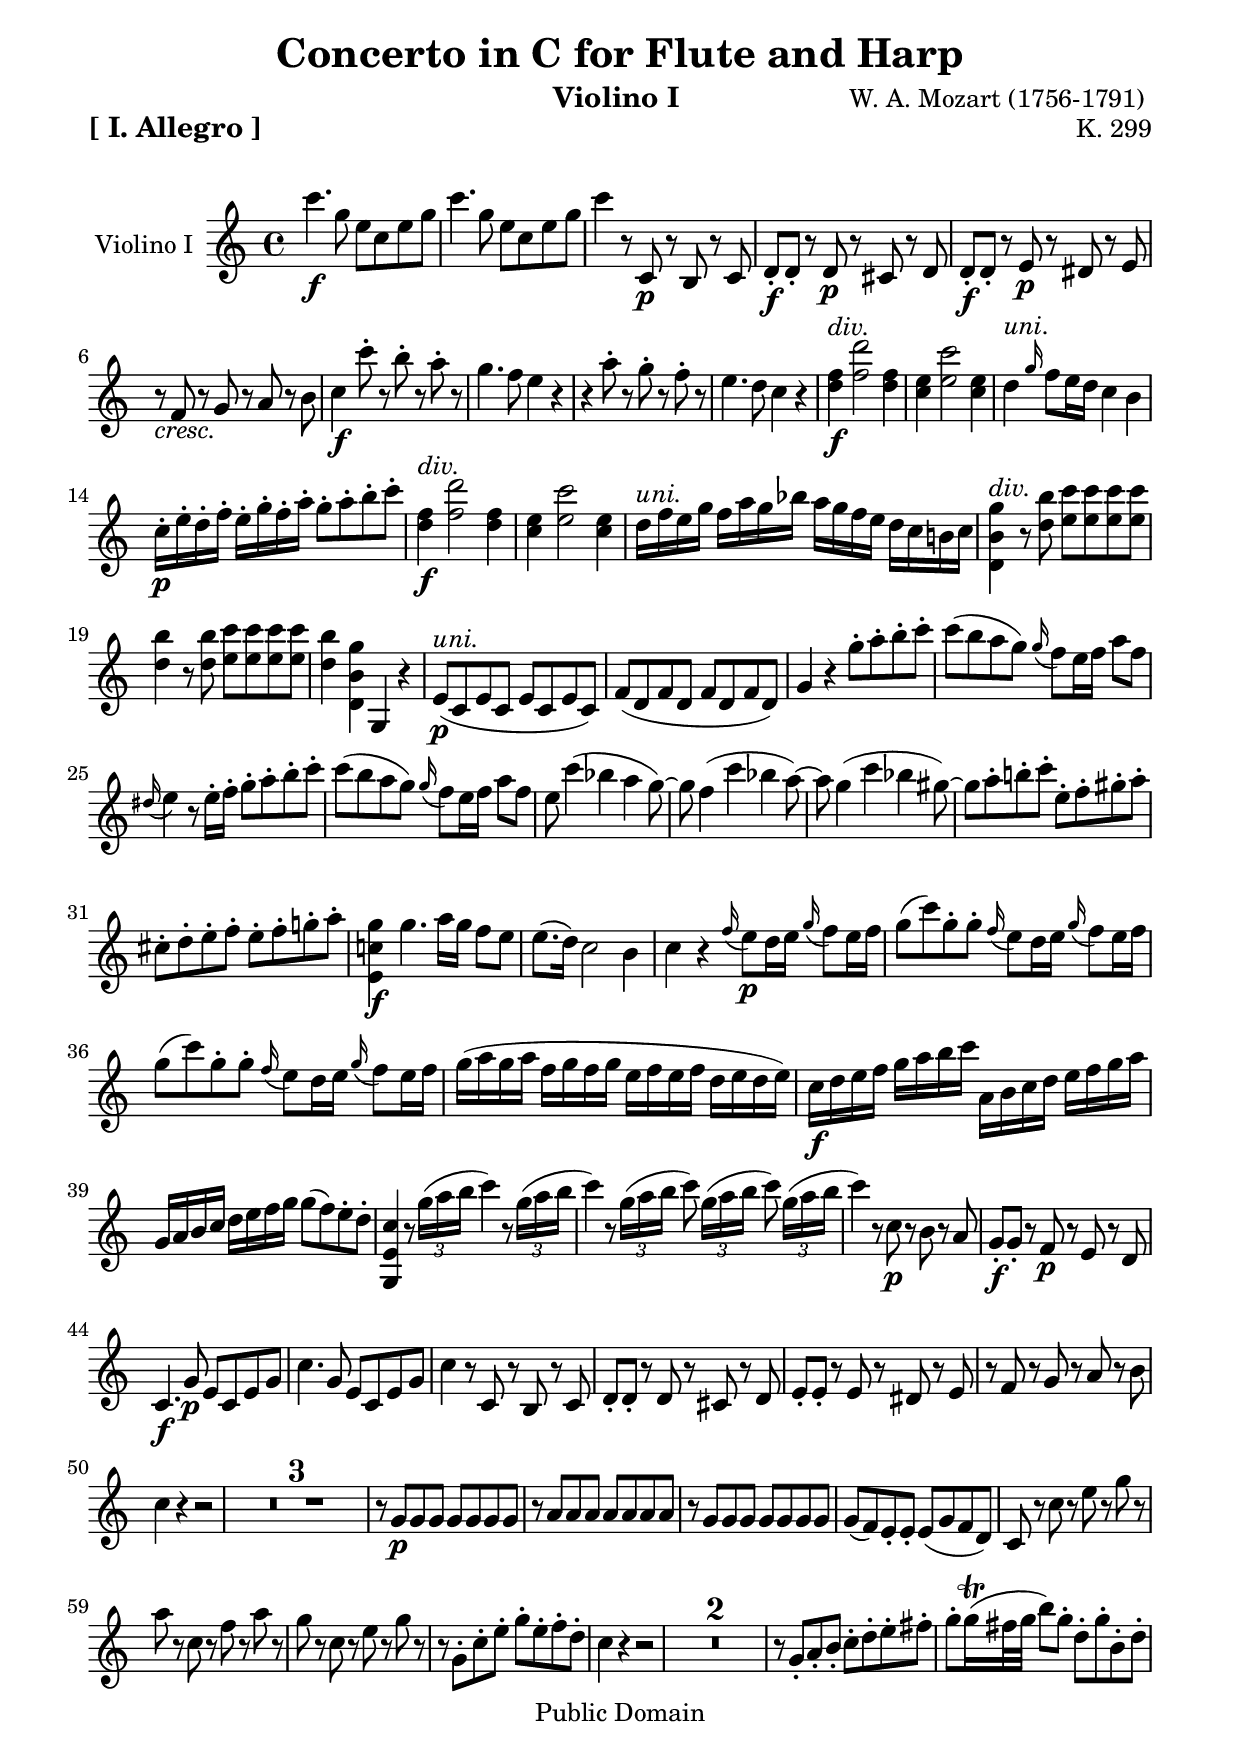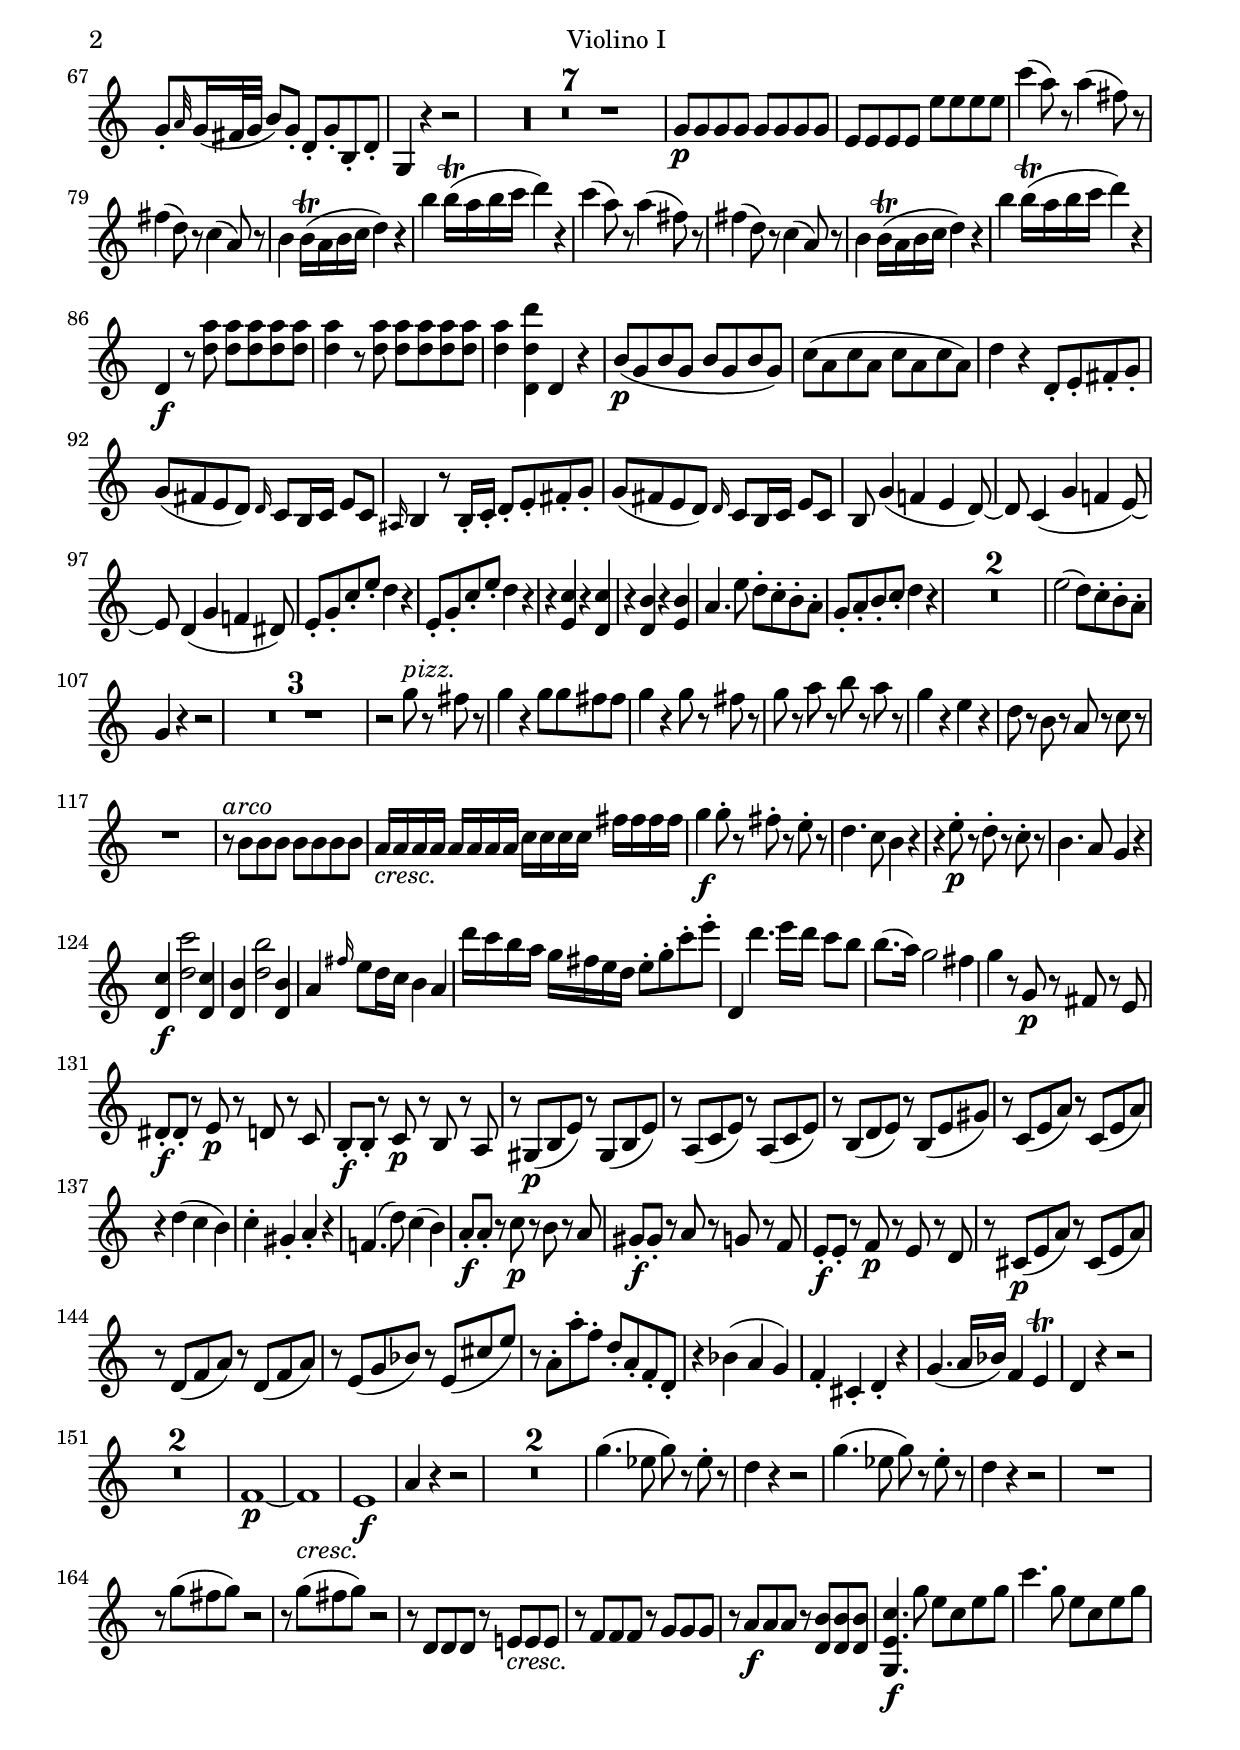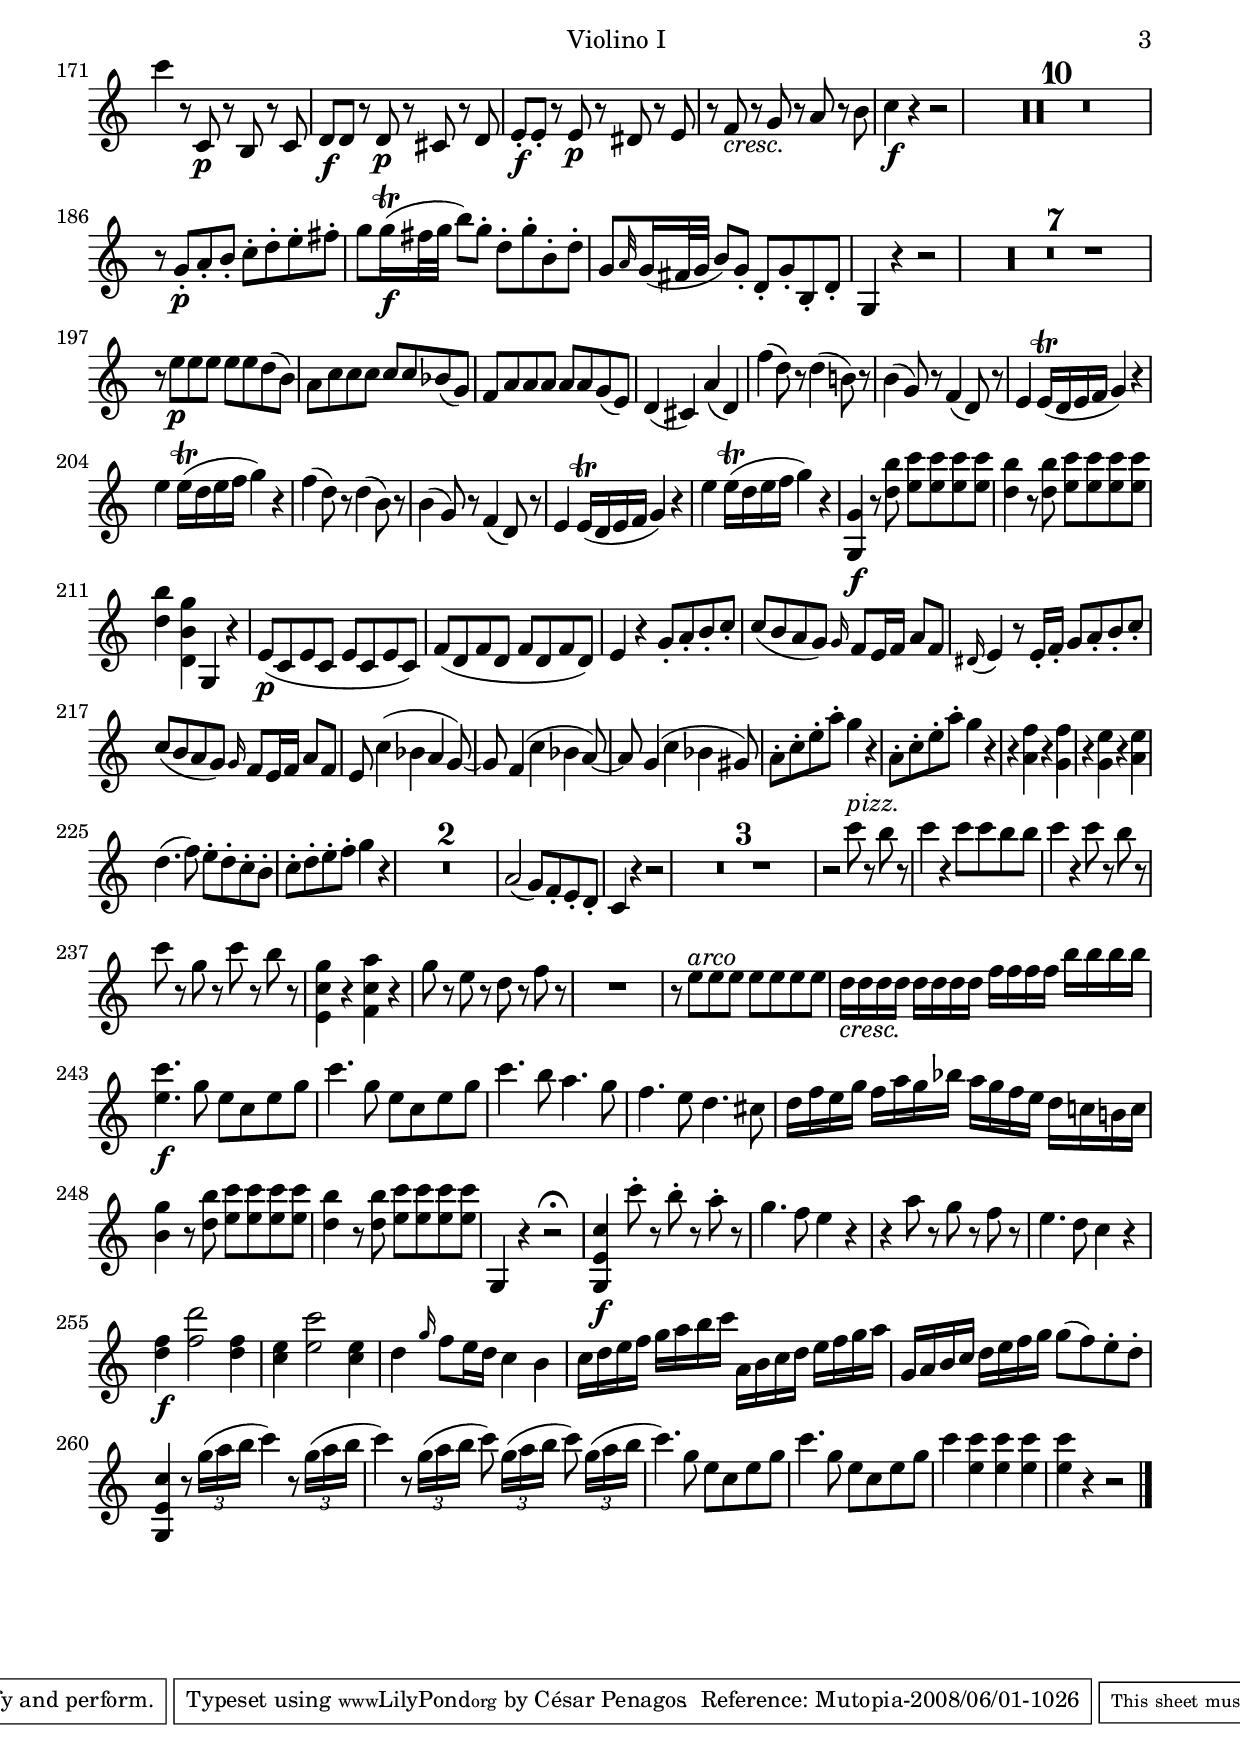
     \version "2.11.43"
     #(set-global-staff-size 22)
     \include "Misdefiniciones.ly"
     #(ly:set-option 'point-and-click #f)
     
     \header{
     
     
	title = "Concerto in C for Flute and Harp"
	composer = "W. A. Mozart (1756-1791) "
	opus = "K. 299"
	instrument = "Violino I "
          piece = \markup {\large  \bold "[ I. Allegro ] "}
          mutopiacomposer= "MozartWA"
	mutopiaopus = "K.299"
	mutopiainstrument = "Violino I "
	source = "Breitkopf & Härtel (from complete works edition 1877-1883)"
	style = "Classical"
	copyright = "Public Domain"
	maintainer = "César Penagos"
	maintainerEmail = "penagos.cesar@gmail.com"
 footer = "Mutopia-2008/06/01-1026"
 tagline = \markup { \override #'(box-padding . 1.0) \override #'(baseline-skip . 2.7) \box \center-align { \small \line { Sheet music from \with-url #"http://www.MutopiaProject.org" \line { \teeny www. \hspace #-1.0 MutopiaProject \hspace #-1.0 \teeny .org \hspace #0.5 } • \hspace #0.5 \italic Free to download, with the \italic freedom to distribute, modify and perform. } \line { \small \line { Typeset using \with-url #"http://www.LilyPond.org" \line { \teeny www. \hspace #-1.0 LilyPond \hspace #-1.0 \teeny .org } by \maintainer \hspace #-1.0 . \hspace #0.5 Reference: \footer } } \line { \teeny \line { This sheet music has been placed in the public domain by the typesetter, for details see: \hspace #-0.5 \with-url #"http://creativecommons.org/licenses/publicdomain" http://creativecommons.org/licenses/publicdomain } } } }
}

     

    

     violinoINotes = \relative c'{
     \allowPageTurn
     \set Score.skipBars = ##t
     \override Score.MetronomeMark #' transparent = ##t
     \set Staff.instrumentName= "Violino I"
     \set Staff.midiInstrument = "string ensemble 1"
     \key c \major 
     \time 4/4 
     \tempo 4=110 
   

     %page 1

               c''4. \f g8 e c e g | 
               c4. g8 e c e g | 
               c4 r8 c,, \p r b r c |
               d8-. \f d-. r d \p  r cis r d |
               d-. \f d-. r e \p r dis r e  |
               r_\cresc  f r g r a r b | 
               c4 \f c'8-. r b-. r a-. r | 
               g4. f8 e4 r |
               r4 a8-. r g-. r f-. r |
               e4. d8 c4 r | 
               <d f>4^\div \f <f d'>2 <d f>4 |
               <c e > <e c'>2 <c e>4 |
               d4^\uni \grace {g16} f8 e16 d c4 b |
               c16-. \p  e-. d-. f-. e-. g-. f-. a-.  g8-. a-. b-. c-. |
               <d,f>4^\div \f < f d'>2 <d  f>4 | 

     %page 2

                    <c e>4 <e c'>2 <c e>4 | 
                    d16^\uni f e g f a g bes a g f e d c b! c | 
                    <d, b' g'>4^\div r8 <d' b'>8  <e c'>8 <e c'> <e c'> <e c'>| 
                    <d b'>4 r8 <d b'> <e c'> <e c'> <e c'> <e c'> | 
                    <d b'>4 <d, b' g'> g, r | 
                    e'8^\uni \p (c e c  e c e c) | 
                    f ( d f d  f d f d ) |
                    g4 r g'8-. a-. b-. c-. |
                    c (b a g) \grace {g 16(} f8) e16 f a8 f |
                    \grace {dis 16(} e4) r8 e16-. f-. g8-. a-. b-. c-. |
                    c (b a g ) \grace{g 16(} f8) e16 f a8 f |
                    e8 c'4 (bes a g8~ ) |
                    g8 f4  (c' bes a8~ ) |
                    a8 g4 (c bes gis8 ~) |
                    gis a-. b!-. c-. e,-. f-. gis-. a-. |
               
     %page 3 
               
                    cis,8-. d-. e-. f-. e-. f-. g!-. a-. |
                    <e, c'! g'>4 \f g'4. a16 g f8 e |
                    e8.(d16) c2 b4 |
                    c4 r \grace{ f16(} e8) \p d16 e \grace{ g16(} f8) e16 f |
                    g8 (c) g-. g-. \grace{ f 16(} e8) d16 e \grace { g16(} f8) e16 f |
                    g8 (c) g-. g-. \grace {f16(} e8) d16 e \grace {g16(} f8) e16 f |
                    g16 ( a g a f g f g  e f e f d e d e) |
                    c16 \f d e f   g a b c   a, b c d  e f g a |
                    g, a b c  d e f g  g8 (f) e-. d-. |
                    <g,, e' c'>4 r8 \times 2/3 { g'' 16 (a b } c4) r8 \times 2/3 {g16 (a b } |
                     c4)  r8 \times 2/3 { g16 ([a b ]} c8) \times 2/3{ g16 ([a b] } c8) \times 2/3{ g16 ([a b] }
                     c4) r8 c,8 \p r b r a |
                    g8-. \f g-. r f \p r e r d |
     %pagina 4
                    
                   c4.\f g'8 \p e c e g | 
                   c4. g8 e c e g |
                   c4 r8 c, r b r c |
                   d-. d-. r d r cis r d | 
                   e-. e-. r e r dis r e |
                   r f r g r a r b |
                   c4 r r2 |
                   R1*3 |
                   r8 g \p g g g g g g |
                   
    %pagina 5
               
                    r8 a a a a a a a | 
                    r g g g g g g g|
                    g ( f) e-. e-. e (g f d) |
                    c r c' r e r g r |
                    a r c, r f r a r |
                    g r c, r e r g r |
                    r g,-. c-. e-. g-. e-. f-. d-. |
                    c4 r r2 | R1*2 |
                    
     %pagina 6 
                    
                    r8 g-. a-. b-. c-. d-. e-. fis-. |
                    g-. g16 \trill (fis32 g b8) g-. d-. g-. b,-. d-. | 
                    g,8-. \grace {a 32 } g16 ( fis32 g b8) g-. d-. g-. b,-. d-. |
                    g,4 r r2 | 
                    R1*7 |
                    
     %pagina 7
     
                    g'8 \p g g g  g g g g |
                    e e e e  e' e e e |
                    c'4 (a8) r a4 (fis8) r |
                    fis4 (d8) r c4 (a8) r |
                    b4 b16 \trill (a b c d4) r4 |
                    b'4 b16 \trill (a b c d4) r |
                    c4 (a8) r a4 (fis8) r |
                    fis4 (d8) r c4 (a8) r |
                    b4 b16 \trill (a b c d4 ) r |
                    b'4 b16 \trill (a b c d4) r |
                    
     %pagina 8 
                  
                    d,,4 \f r8 <d' a'>8 <d a'> <d a'> <d a'> <d a'> |
                    <d a'>4 r8 <d a'> <d a'> <d a'> <d a'> <d a'>|
                    <d a'>4 <d, d' d'> d r |
                    b'8 \p (g b g  b g b g ) |
                    c (a c a c a c a) |
                    d4 r d,8-. e-. fis-. g-. 
                    g (fis e d) \grace {d16} c8 b16 c e8 c |
                    \grace{ais 16} b4 r8 b16-. c-. d8-. e-. fis-. g-. |
                    g8 ( fis e d ) \grace {d16} c8 b16 c e8 c |
                    b8 g'4 (f! e d8 ~ ) |
                    d8 c4 (g' f! e8 ~) |
                    e8 d4 (g f! dis8 ) |
                    e8-. g-. c-.  e-. d4 r |
                    e,8-. g-. c-. e-. d4 r |
                    
     %pagina 9
     
                    r4 <e, c'>4 r <d c'> |
                    r <d b'> r <e b'> |
                    a4.  e'8 d-. c-. b-. a-. |
                    g8-. a-. b-. c-. d4 r | 
                    R1*2 |
                    e2 (d8 ) c-. b-. a-. |
                    g4 r r2 |
                    R1*3 |
                    
     %pagina 10
          
                    r2 g'8^\piz r fis r |  
                    g4 r4 g8 g fis fis |
                    g4 r g8 r fis r |
                    g r a r b r a r |
                    g4 r e r |
                    d8 r b r a r c r |
                    R1 |
                    r8^\arc b8 b b b b b b |
                    a16_\cresc a a a a a a a c c c c fis fis fis fis |
                    
     %pagina 11 
     
                    g4 \f g8-. r fis-.  r e-. r |
                    d4. c8 b4 r |
                    r e8-. \p r d-. r c-. r |
                    b4. a8 g4 r |
                    <d c'>4 \f <d' c'>2 <d, c'>4 |
                    <d b'>4 <d' b'>2 <d, b'>4 |
                    a'4 \grace {fis'16} e8 d16 c b4 a |
                    d'16 c b a g fis e d e8-. g-. c-. e-. |
                    d,,4  d''4. e16 d c8 b |
                    b8. (a16) g2 fis4 |
                    g4 r8 g,  \p r fis r e |
                    dis-. \f dis-. r e \p r d! r c |
                    b-.  \f b-. r c \p r b r a |
                    r gis \p ( b e ) r gis, (b e ) |
                    r a, (c e) r a, ( c e ) |
                    
   %pagina 12 
          
                    r8 b (d e ) r b (e gis) |
                    r c, (e  a) r c, (e a) |
                    r4 d4 ( c b) |
                    c-. gis-. a-. r |
                    f!4. (d'8)  c4 (b) |
                    a8-. \f a-. r c \p r b r a |
                    gis-. \f gis-. r a r g r f |
                    e8-. \f  e-. r f \p r e r d 
                    r cis \p (e  a) r cis, (e a ) |
                    r d, (f a )  r d, (f a ) |
                    r e (g bes) r e, (cis' e) |
                    r a,-. a'-. f-. d-. a-. f-. d-. |
                    r4 bes'4 (a g ) |
                    f4-. cis-. d-. r |
                    
  %pagina 13 
                       
                    g4. (a16 bes ) f4 e \trill |
                    d r r2 | 
                    R1*2 |
                    f1 \p ~|
                    f1_\cresc |
                    e1 \f |
                    a4 r r2 |
                    R1*2 |
                    
   %pagina 14
                    
                    g'4. (ees8 g) r ees-.  r |
                    d4 r r2 |
                    g4. (ees8 g) r ees-. r |
                    d4 r r2 |
                    R1|
                    r8 g8 (fis g) r2 |
                    r8 g (fis g) r2 |
                    r8 d, d d r e!_\cresc e e |
                    r f f f r g g g |
                    r a \f a a r <d, b'> <d b'> <d b'> |
                    <g, e' c'>4. \f g''8 e c e g |
                    c4. g8 e c e g |
                    c4 r8 c,, \p r b r c |
                    
  %pagina 15 
                  
                  d8 \f d r d \p r cis r d |
                  e-. \f e-. r e \p r dis r e |
                  r f_\cresc r g r a r b |
                  c4 \f r r2 | 
                  R1*10 |
                  
   %pagina 16
   
                    r8 g-. \p a-. b-. c-. d-. e-. fis-. |
                    g g16 \trill \f (fis32 g  b8) g-. d-. g-. b,-. d-. |
                    g,8 \grace {a 32} g16 (fis32 g  b8) g-. d-. g-. b,-. d-. |
                    g,4 r r2 |
                    R1*7|
                    
  %pagina 17 
                    
                    r8 e'' \p e e e e d (b) |
                    a c c c c c bes (g) |
                    f a a a a a g (e) |
                    d4 ( cis) a' (d,) |
                    f' (d8) r d4 (b!8) r |
                    b4 ( g8) r f4 (d8) r |
                    e4 e16 \trill ( d e f g4) r |
                    e'4 e16 \trill ( d e f g4 ) r |
                    
   %pagina 18
   
                         f4 (d8) r d4 (b8) r |
                         b4 (g8) r f4 (d8) r |
                         e4 e16 \trill ( d e f g4) r |
                         e'4 e16 \trill ( d e f g4 ) r |
                         <g,, g'>4 \f r8 <d'' b'>8 <e  c'> < e c'> <e c'> <e c'> |
                         <d b'>4 r8 < d b'>8 <e c'> <e c'> <e c'> <e c'> |
                         <d b'>4 <d, b' g'> g, r |
                         e'8 \p (c e c e c e c ) |
                         f (d f d f d f d  )  |
                         e4 r g8-. a-. b-. c-. |
                         c (b a g ) \grace {g16} f8 e16 f a8 f |
                         \grace {dis16(} e4) r8 e16-. f-. g8 a-. b-. c-. |
                         c8 ( b a g ) \grace { g16} f8 e16 f  a8 f |
                         
   %pagina 19
   
                         e8 c'4 ( bes a g8 ~) |
                         g8 f4 (c' bes a8 ~) |
                         a8 g4 (c bes gis8 ) |
                         a8-. c-. e-. a-. g4 r |
                         a,8-. c-. e-. a-. g4 r |
                         r < a, f'>4 r <g f'> |
                         r4 <g e'> r < a e'> |
                         d4. (f8) e-. d-. c-. b-. |
                         c-. d-. e-. f-. g4 r |
                         R1*2 |
                         a,2 (g8) f-. e-. d-. |
                         
  %pagina 20
                    
                         c4 r r2 |
                         R1*3 |
                         r2 c''8^\piz r8 b r |
                         c4 r c8 c  b b |
                         c4 r c8 r b r |
                         c r g r c r b r |
                         <e,, c' g'>4 r <f c'  a'> r |
                         g'8 r e r d r f r |
                         
 %pagina 21
                         R1|
                         r8 e8^\arc e e e e e e |
                         d16_\cresc d d d d d d d f f f f b b b b |
                         <e, c'>4. \f g8 e c e g |
                         c4. g8 e c e g |
                         c4. b8 a4. g8 |
                         f4. e8 d4. cis8 |
                         d16 f e g f a g bes a g f e d c! b! c |
                         <b g'>4 r8 <d b'> <e c'> <e c'> <e c'> <e c'> |
                         <d b'>4 r8 < d b'>  <e c'> <e c'> <e c'> <e c'>|
                         g,,4 r r2 \fermata |
                         <g e' c'>4 \f c''8-. r b-. r a-. r |
                         g4. f8 e4 r |
                         r a8 r g r f r |
                         
  %pagina 22 
                         e4. d8 c4 r |
                         < d f >4 \f <f d'>2 < d f>4 |
                         <c e > <e c'>2 <c e >4 |
                         d4 \grace{g16} f8 e16 d  c4 b |
                         c16 d e f g a b c a, b c d e f g a |
                         g, a b c d e f g g8 (f) e-. d-. |
                         <g,, e' c'>4 r8 \times 2/3 {g''16 ( a b } c4) r8  \times 2/3 {g16 ( a b } |
                         c4) r8  \times 2/3 {g16 ( [a b ]} c8)  \times 2/3 {g16 ( [a b] } c8)  \times 2/3 {g16 ( [a b] } |
                         c4.) g8 e c e g |
                         c4. g8 e c e g |
                         c4 <e, c'> <e c'> <e c'> |
                         <e c'>  r r2 
                         \bar "|."


}
     \score {
     
     
     \new Staff =

     violinoI \violinoINotes

     \midi{}
     \layout{
     indent = 2\cm
     }
      
      
 }
     \paper{
                              
                #(define page-breaking ly:page-turn-breaking)
                after-title-space = 5\mm
                 bottom-margin = 5\mm
                 raggedbottom = ##t
                 between-system-padding = 8\mm
                 print-page-number = ##t
                 line-width=180\mm
                 after-title-space = 0.5\mm
                 between-system-space = #(* 10 mm)
                 ragged-last-bottom = ##t
     }
